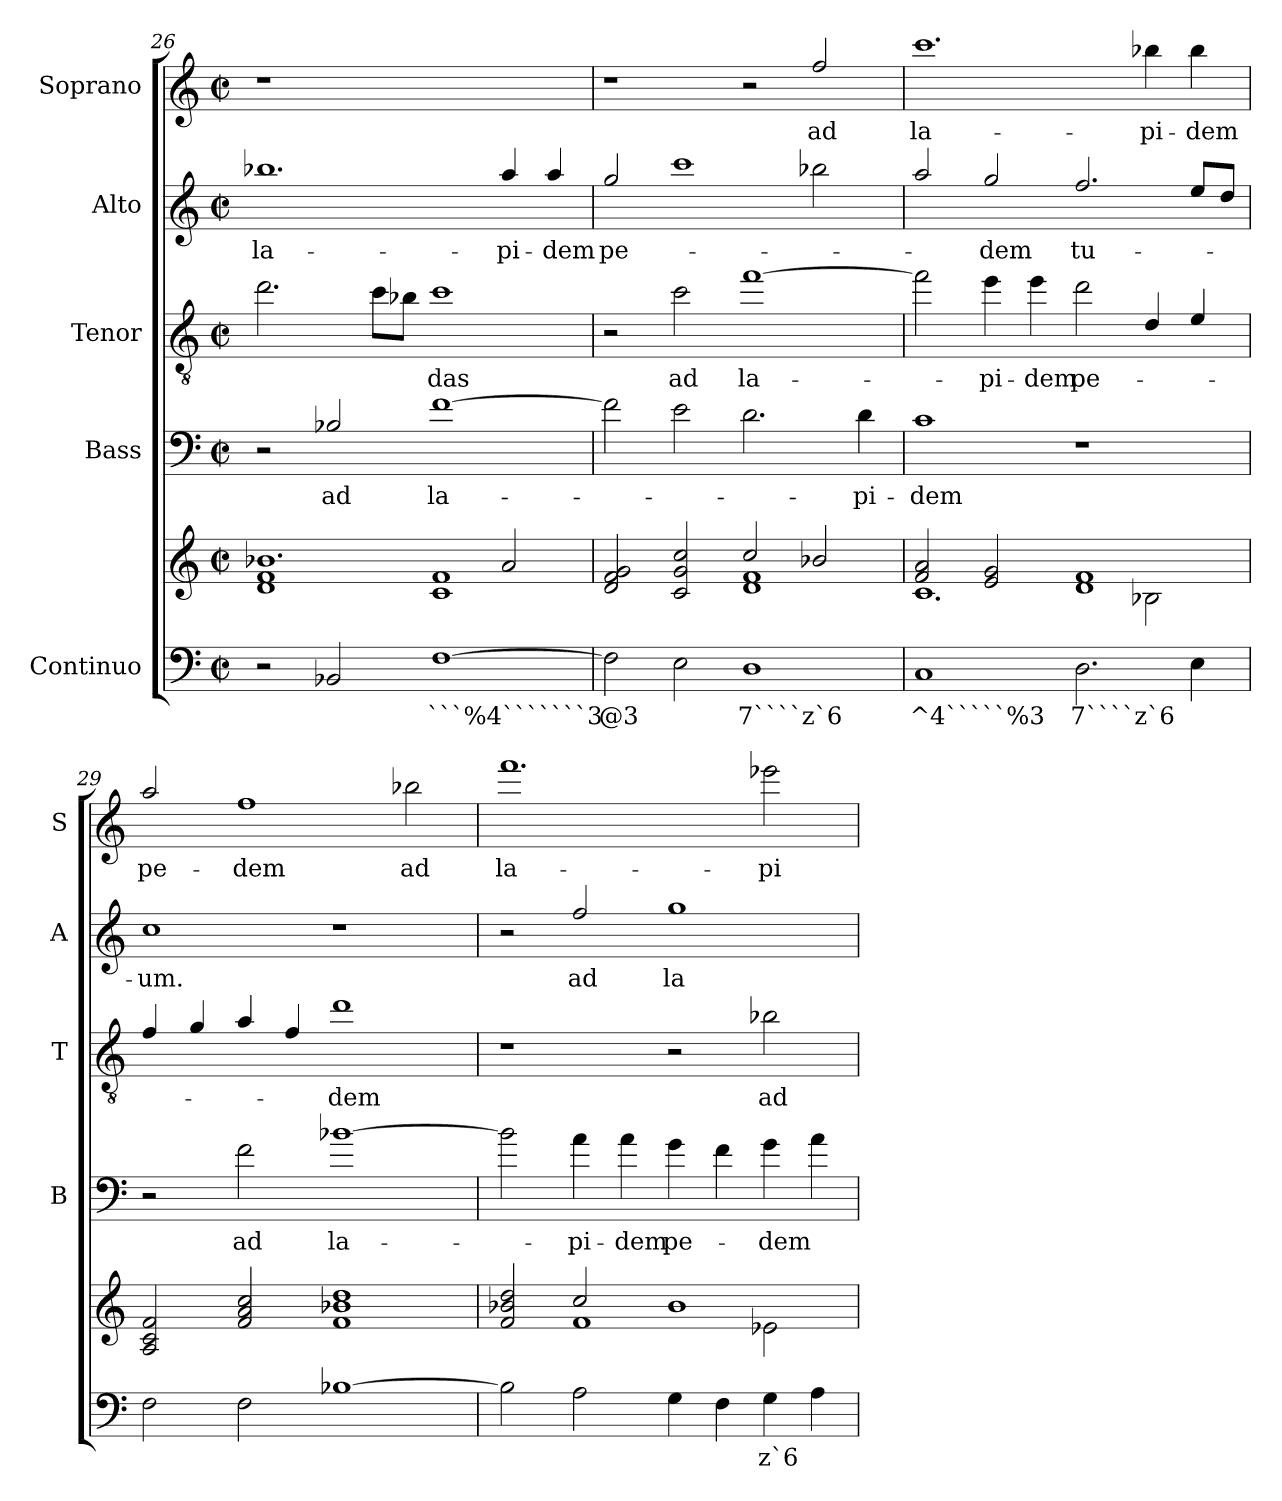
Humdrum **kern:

**kern	**text	**kern	**kern	**text	**kern	**text	**kern	**text	**kern	**text
*part5	*part5	*part5	*part4	*part4	*part3	*part3	*part2	*part2	*part1	*part1
*staff6	*staff6	*staff5	*staff4	*staff4	*staff3	*staff3	*staff2	*staff2	*staff1	*staff1
*I"Continuo	*	*	*I"Bass	*	*I"Tenor	*	*I"Alto	*	*I"Soprano	*
*	*	*	*I'B	*	*I'T	*	*I'A	*	*I'S	*
!!LO:LB:g=z
*clefF4	*	*clefG2	*clefF4	*	*clefGv2	*	*clefG2	*	*clefG2	*
*	*	*	*ITrd7c12	*	*ITrd7c12	*	*ITrd7c12	*	*ITrd7c12	*
*k[]	*	*k[]	*k[]	*	*k[]	*	*k[]	*	*k[]	*
*C:	*	*C:	*C:	*	*C:	*	*C:	*	*C:	*
*M2/2	*	*M2/2	*M2/2	*	*M2/2	*	*M2/2	*	*M2/2	*
*met(c|)	*	*met(c|)	*met(c|)	*	*met(c|)	*	*met(c|)	*	*met(c|)	*
=26	=26	=26	=26	=26	=26	=26	=26	=26	=26	=26
*	*	*^	*	*	*	*	*	*	*	*
!	!	!	!	!	!	!	!	!	!LO:LY:b	!	!
2r	.	1.b-X!	1d! 1f!	2r	.	2.d\	.	1.b-X	la-	1r	.
!	!	!	!	!	!LO:LY:b	!	!	!	!	!	!
2BB-X/	.	.	.	2BB-X/	ad	.	.	.	.	.	.
.	.	.	.	.	.	8c\L	.	.	.	.	.
.	.	.	.	.	.	8B-X\J	.	.	.	.	.
!	!LO:LY:b	!	!	!	!	!	!	!	!	!	!
!	!	!	!	!	!LO:LY:b	!	!	!	!	!	!
!	!	!	!	!	!	!	!LO:LY:b	!	!	!	!
[1F	```%4```````3	.	1c! 1f!	[1F	la-	1c	-das	.	.	1ryy	.
!	!	!	!	!	!	!	!	!	!LO:LY:b	!	!
.	.	2a!/	.	.	.	.	.	4a/	-pi-	.	.
!	!	!	!	!	!	!	!	!	!LO:LY:b	!	!
.	.	.	.	.	.	.	.	4a/	-dem	.	.
=27	=27	=27	=27	=27	=27	=27	=27	=27	=27	=27	=27
!	!LO:LY:b	!	!	!	!	!	!	!	!	!	!
!	!	!	!	!	!	!	!	!	!LO:LY:b	!	!
2F\]	@3	2d!/ 2f!/ 2g!/	1ryy	2F\]	.	2r	.	2g/	pe-	1r	.
!	!	!	!	!	!	!	!LO:LY:b	!	!	!	!
2E\	.	2c!/ 2g!/ 2cc!/	.	2E\	.	2c\	ad	1cc	.	.	.
!	!LO:LY:b	!	!	!	!	!	!	!	!	!	!
!	!	!	!	!	!	!	!LO:LY:b	!	!	!	!
1D	7````z`6	2cc!/	1d! 1f!	2.D\	.	[1f	la-	.	.	2r	.
!	!	!	!	!	!	!	!	!	!	!	!LO:LY:b
.	.	2b-X!/	.	.	.	.	.	2b-X\	.	2f/	ad
!	!	!	!	!	!LO:LY:b	!	!	!	!	!	!
.	.	.	.	4D\	-pi-	.	.	.	.	.	.
=28	=28	=28	=28	=28	=28	=28	=28	=28	=28	=28	=28
!	!LO:LY:b	!	!	!	!	!	!	!	!	!	!
!	!	!	!	!	!LO:LY:b	!	!	!	!	!	!
!	!	!	!	!	!	!	!	!	!	!	!LO:LY:b
1C	^4`````%3	2f!/ 2a!/	1.c!	1C	-dem	2f\]	.	2a/	.	1.cc	la-
!	!	!	!	!	!	!	!LO:LY:b	!	!	!	!
!	!	!	!	!	!	!	!	!	!LO:LY:b	!	!
.	.	2e!/ 2g!/	.	.	.	4e\	-pi-	2g/	-dem	.	.
!	!	!	!	!	!	!	!LO:LY:b	!	!	!	!
.	.	.	.	.	.	4e\	-dem	.	.	.	.
!	!LO:LY:b	!	!	!	!	!	!	!	!	!	!
!	!	!	!	!	!	!	!LO:LY:b	!	!	!	!
!	!	!	!	!	!	!	!	!	!LO:LY:b	!	!
2.D\	7````z`6	1d! 1f!	.	1r	.	2d\	pe-	2.f/	tu-	.	.
!	!	!	!	!	!	!	!	!	!	!	!LO:LY:b
.	.	.	2B-X!\	.	.	4D/	.	.	.	4b-X\	-pi-
!	!	!	!	!	!	!	!	!	!	!	!LO:LY:b
4E\	.	.	.	.	.	4E/	.	8e/L	.	4b-\	-dem
.	.	.	.	.	.	.	.	8d/J	.	.	.
*	*	*v	*v	*	*	*	*	*	*	*	*
=29	=29	=29	=29	=29	=29	=29	=29	=29	=29	=29
!	!	!	!	!	!	!	!	!LO:LY:b	!	!
!	!	!	!	!	!	!	!	!	!	!LO:LY:b
2F\	.	2A!/ 2c!/ 2f!/	2r	.	4F/	.	1c	-um.	2a/	pe-
.	.	.	.	.	4G/	.	.	.	.	.
!	!	!	!	!LO:LY:b	!	!	!	!	!	!
!	!	!	!	!	!	!	!	!	!	!LO:LY:b
2F\	.	2f!/ 2a!/ 2cc!/	2F\	ad	4A/	.	.	.	1f	-dem
.	.	.	.	.	4F/	.	.	.	.	.
!	!	!	!	!LO:LY:b	!	!	!	!	!	!
!	!	!	!	!	!	!LO:LY:b	!	!	!	!
[1B-X	.	1f! 1b-X! 1dd!	[1B-X	la-	1d	-dem	1r	.	.	.
!	!	!	!	!	!	!	!	!	!	!LO:LY:b
.	.	.	.	.	.	.	.	.	2b-X\	ad
=30	=30	=30	=30	=30	=30	=30	=30	=30	=30	=30
*	*	*^	*	*	*	*	*	*	*	*
!	!	!	!	!	!	!	!	!	!	!	!LO:LY:b
2B-\]	.	2f!/ 2b-X!/ 2dd!/	2ryy	2B-\]	.	1r	.	2r	.	1.ff	la-
!	!	!	!	!	!LO:LY:b	!	!	!	!	!	!
!	!	!	!	!	!	!	!	!	!LO:LY:b	!	!
2A\	.	2cc!/	1f!	4A\	-pi-	.	.	2f/	ad	.	.
!	!	!	!	!	!LO:LY:b	!	!	!	!	!	!
.	.	.	.	4A\	-dem	.	.	.	.	.	.
!	!	!	!	!	!LO:LY:b	!	!	!	!	!	!
!	!	!	!	!	!	!	!	!	!LO:LY:b	!	!
4G\	.	1b-!	.	4G\	pe-	2r	.	1g	la-	.	.
4F\	.	.	.	4F\	.	.	.	.	.	.	.
!	!LO:LY:b	!	!	!	!	!	!	!	!	!	!
!	!	!	!	!	!LO:LY:b	!	!	!	!	!	!
!	!	!	!	!	!	!	!LO:LY:b	!	!	!	!
!	!	!	!	!	!	!	!	!	!	!	!LO:LY:b
4G\	z`6	.	2e-X!\	4G\	-dem	2B-X\	ad	.	.	2ee-X\	-pi-
4A\	.	.	.	4A\	.	.	.	.	.	.	.
*	*	*v	*v	*	*	*	*	*	*	*	*
=	=	=	=	=	=	=	=	=	=	=
*-	*-	*-	*-	*-	*-	*-	*-	*-	*-	*-
